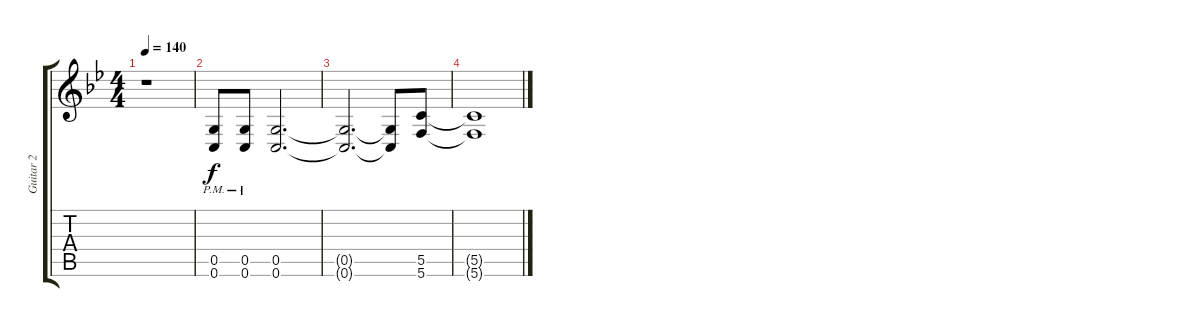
\track ("Guitar 2" "Guitar 2") {instrument overdrivenguitar}
\staff {score tabs}
\tuning (E4 C4 G3 C3 G2 C2) {hide}
\ts (4 4)
\tempo 140
\clef g2
\ks gminor
r.1{dy f} |
(0.5{pm} 0.6{pm}).8 (0.5{pm} 0.6{pm}).8 (0.5 0.6).2{d} |
(0.5{t} 0.6{t}).2{d} (0.5{t} 0.6{t}).8 (5.5 5.6).8 |
(5.5{t} 5.6{t}).1
